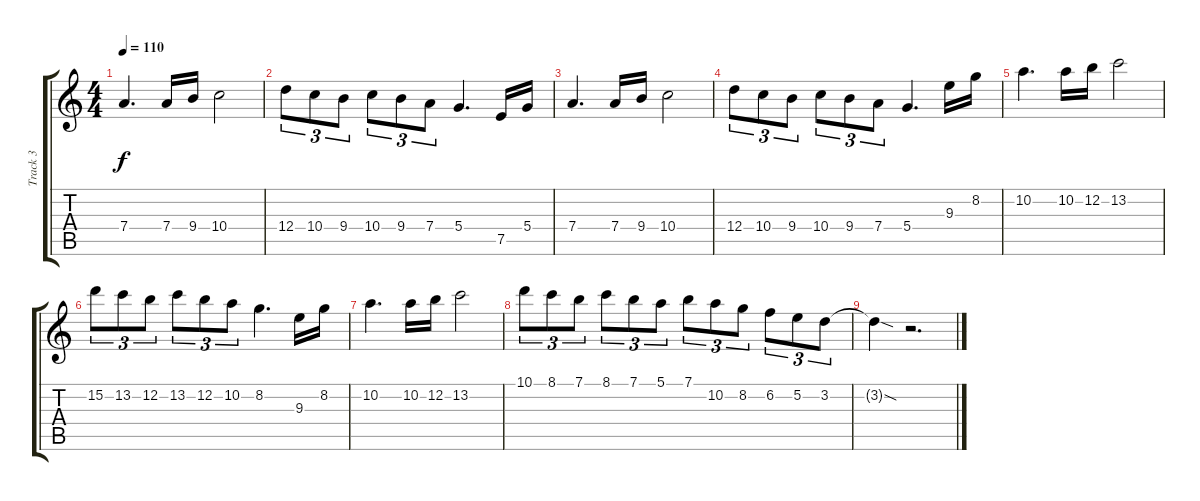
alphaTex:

\track ("Track 3" "Track 3") {instrument distortionguitar}
\staff {score tabs}
\tuning (E4 B3 G3 D3 A2 E2) {hide}
\ts (4 4)
\tempo 110
\clef g2
\ks c
7.4.4{d dy f} 7.4.16 9.4.16 10.4.2 |
12.4.8{tu (3 2)} 10.4.8{tu (3 2)} 9.4.8{tu (3 2)} 10.4.8{tu (3 2)} 9.4.8{tu (3 2)} 7.4.8{tu (3 2)} 5.4.4{d} 7.5.16 5.4.16 |
7.4.4{d} 7.4.16 9.4.16 10.4.2 |
12.4.8{tu (3 2)} 10.4.8{tu (3 2)} 9.4.8{tu (3 2)} 10.4.8{tu (3 2)} 9.4.8{tu (3 2)} 7.4.8{tu (3 2)} 5.4.4{d} 9.3.16 8.2.16 |
10.2.4{d} 10.2.16 12.2.16 13.2.2 |
15.2.8{tu (3 2)} 13.2.8{tu (3 2)} 12.2.8{tu (3 2)} 13.2.8{tu (3 2)} 12.2.8{tu (3 2)} 10.2.8{tu (3 2)} 8.2.4{d} 9.3.16 8.2.16 |
10.2.4{d} 10.2.16 12.2.16 13.2.2 |
10.1.8{tu (3 2)} 8.1.8{tu (3 2)} 7.1.8{tu (3 2)} 8.1.8{tu (3 2)} 7.1.8{tu (3 2)} 5.1.8{tu (3 2)} 7.1.8{tu (3 2)} 10.2.8{tu (3 2)} 8.2.8{tu (3 2)} 6.2.8{tu (3 2)} 5.2.8{tu (3 2)} 3.2.8{tu (3 2)} |
3.2{sod t}.4 r.2{d}
